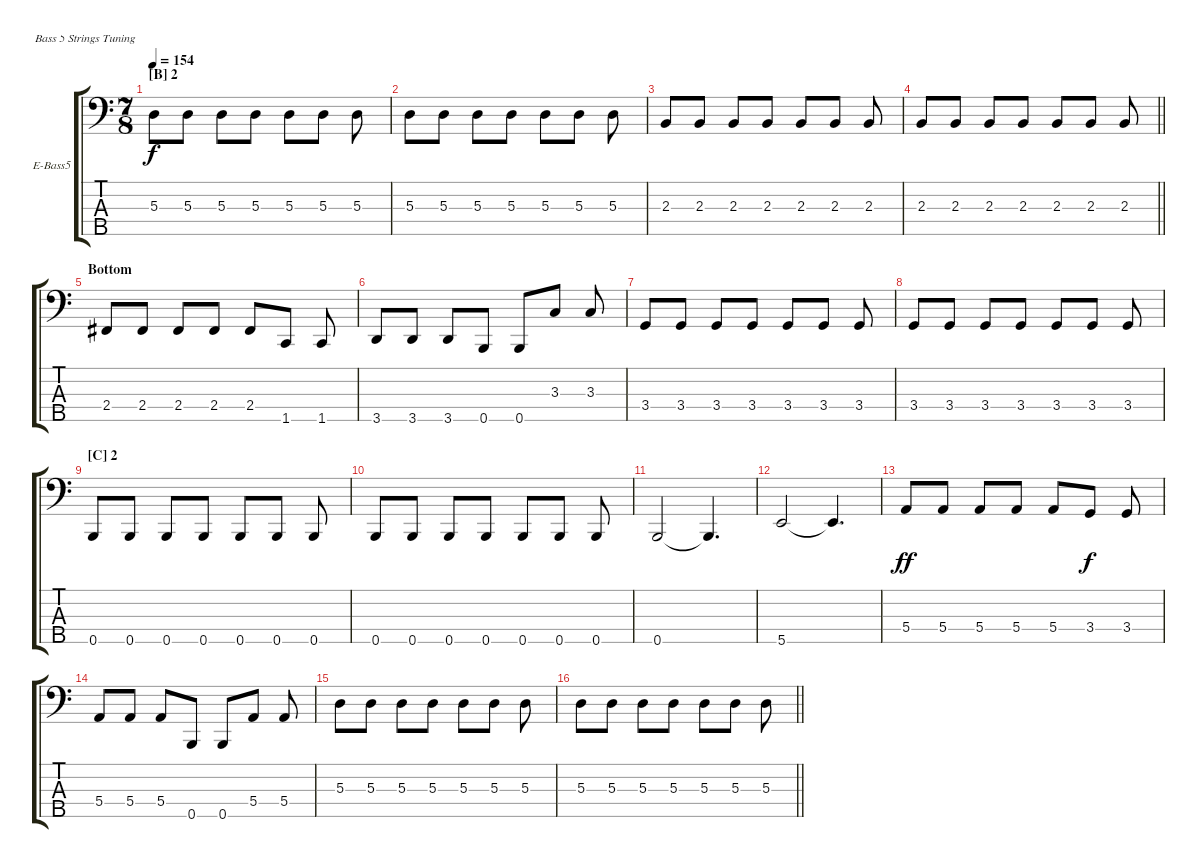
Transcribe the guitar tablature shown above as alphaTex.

\bracketExtendMode groupsimilarinstruments
\firstSystemTrackNameOrientation horizontal
\otherSystemsTrackNameOrientation horizontal
\track ("Chebon Littlefield" "E-Bass5") {instrument electricbassfinger}
\staff {score tabs}
\tuning (G2 D2 A1 E1 B0)
\ts (7 8)
\beaming (8 2 2 2 2)
\section ("B" "2")
\tempo 154
\clef f4
\ks c
5.3.8{dy f} 5.3.8 5.3.8 5.3.8 5.3.8 5.3.8 5.3.8 |
5.3.8 5.3.8 5.3.8 5.3.8 5.3.8 5.3.8 5.3.8 |
2.3.8 2.3.8 2.3.8 2.3.8 2.3.8 2.3.8 2.3.8 |
\barLineRight lightlight
2.3.8 2.3.8 2.3.8 2.3.8 2.3.8 2.3.8 2.3.8 |
\section ("" "Bottom")
2.4.8 2.4.8 2.4.8 2.4.8 2.4.8 1.5.8 1.5.8 |
3.5.8 3.5.8 3.5.8 0.5.8 0.5.8 3.3.8 3.3.8 |
3.4.8 3.4.8 3.4.8 3.4.8 3.4.8 3.4.8 3.4.8 |
3.4.8 3.4.8 3.4.8 3.4.8 3.4.8 3.4.8 3.4.8 |
\section ("C" "2")
0.5.8 0.5.8 0.5.8 0.5.8 0.5.8 0.5.8 0.5.8 |
0.5.8 0.5.8 0.5.8 0.5.8 0.5.8 0.5.8 0.5.8 |
0.5.2 0.5{t}.4{d} |
5.5.2 5.5{t}.4{d} |
5.4.8{dy ff} 5.4.8 5.4.8 5.4.8 5.4.8 3.4.8{dy f} 3.4.8 |
5.4.8 5.4.8 5.4.8 0.5.8 0.5.8 5.4.8 5.4.8 |
5.3.8 5.3.8 5.3.8 5.3.8 5.3.8 5.3.8 5.3.8 |
\barLineRight lightlight
5.3.8 5.3.8 5.3.8 5.3.8 5.3.8 5.3.8 5.3.8
